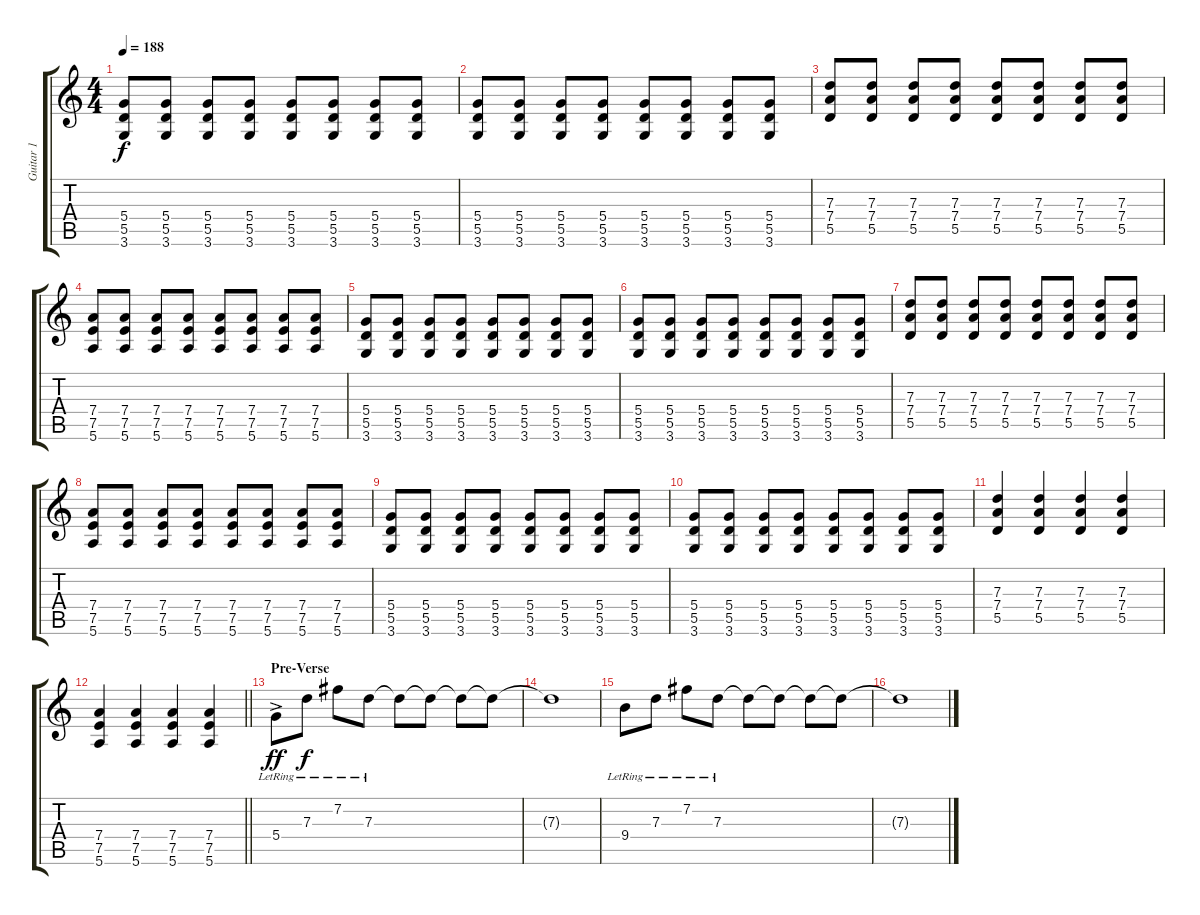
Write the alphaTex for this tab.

\track ("Guitar 1" "Guitar 1") {instrument electricguitarclean}
\staff {score tabs}
\tuning (E4 B3 G3 D3 A2 E2) {hide}
\ts (4 4)
\tempo 188
\clef g2
\ks c
(5.4 5.5 3.6).8{dy f} (5.4 5.5 3.6).8 (5.4 5.5 3.6).8 (5.4 5.5 3.6).8 (5.4 5.5 3.6).8 (5.4 5.5 3.6).8 (5.4 5.5 3.6).8 (5.4 5.5 3.6).8 |
(5.4 5.5 3.6).8 (5.4 5.5 3.6).8 (5.4 5.5 3.6).8 (5.4 5.5 3.6).8 (5.4 5.5 3.6).8 (5.4 5.5 3.6).8 (5.4 5.5 3.6).8 (5.4 5.5 3.6).8 |
(7.3 7.4 5.5).8 (7.3 7.4 5.5).8 (7.3 7.4 5.5).8 (7.3 7.4 5.5).8 (7.3 7.4 5.5).8 (7.3 7.4 5.5).8 (7.3 7.4 5.5).8 (7.3 7.4 5.5).8 |
(7.4 7.5 5.6).8 (7.4 7.5 5.6).8 (7.4 7.5 5.6).8 (7.4 7.5 5.6).8 (7.4 7.5 5.6).8 (7.4 7.5 5.6).8 (7.4 7.5 5.6).8 (7.4 7.5 5.6).8 |
(5.4 5.5 3.6).8 (5.4 5.5 3.6).8 (5.4 5.5 3.6).8 (5.4 5.5 3.6).8 (5.4 5.5 3.6).8 (5.4 5.5 3.6).8 (5.4 5.5 3.6).8 (5.4 5.5 3.6).8 |
(5.4 5.5 3.6).8 (5.4 5.5 3.6).8 (5.4 5.5 3.6).8 (5.4 5.5 3.6).8 (5.4 5.5 3.6).8 (5.4 5.5 3.6).8 (5.4 5.5 3.6).8 (5.4 5.5 3.6).8 |
(7.3 7.4 5.5).8 (7.3 7.4 5.5).8 (7.3 7.4 5.5).8 (7.3 7.4 5.5).8 (7.3 7.4 5.5).8 (7.3 7.4 5.5).8 (7.3 7.4 5.5).8 (7.3 7.4 5.5).8 |
(7.4 7.5 5.6).8 (7.4 7.5 5.6).8 (7.4 7.5 5.6).8 (7.4 7.5 5.6).8 (7.4 7.5 5.6).8 (7.4 7.5 5.6).8 (7.4 7.5 5.6).8 (7.4 7.5 5.6).8 |
(5.4 5.5 3.6).8 (5.4 5.5 3.6).8 (5.4 5.5 3.6).8 (5.4 5.5 3.6).8 (5.4 5.5 3.6).8 (5.4 5.5 3.6).8 (5.4 5.5 3.6).8 (5.4 5.5 3.6).8 |
(5.4 5.5 3.6).8 (5.4 5.5 3.6).8 (5.4 5.5 3.6).8 (5.4 5.5 3.6).8 (5.4 5.5 3.6).8 (5.4 5.5 3.6).8 (5.4 5.5 3.6).8 (5.4 5.5 3.6).8 |
(7.3 7.4 5.5).4 (7.3 7.4 5.5).4 (7.3 7.4 5.5).4 (7.3 7.4 5.5).4 |
\barLineRight lightlight
(7.4 7.5 5.6).4 (7.4 7.5 5.6).4 (7.4 7.5 5.6).4 (7.4 7.5 5.6).4 |
\section ("" "Pre-Verse")
5.4{ac lr}.8{dy ff instrument electricguitarclean} 7.3{lr}.8{dy f} 7.2{lr}.8 7.3{lr}.8 7.3{t}.8 7.3{t}.8 7.3{t}.8 7.3{t}.8 |
7.3{t}.1 |
9.4{lr}.8 7.3{lr}.8 7.2{lr}.8 7.3{lr}.8 7.3{t}.8 7.3{t}.8 7.3{t}.8 7.3{t}.8 |
7.3{t}.1
